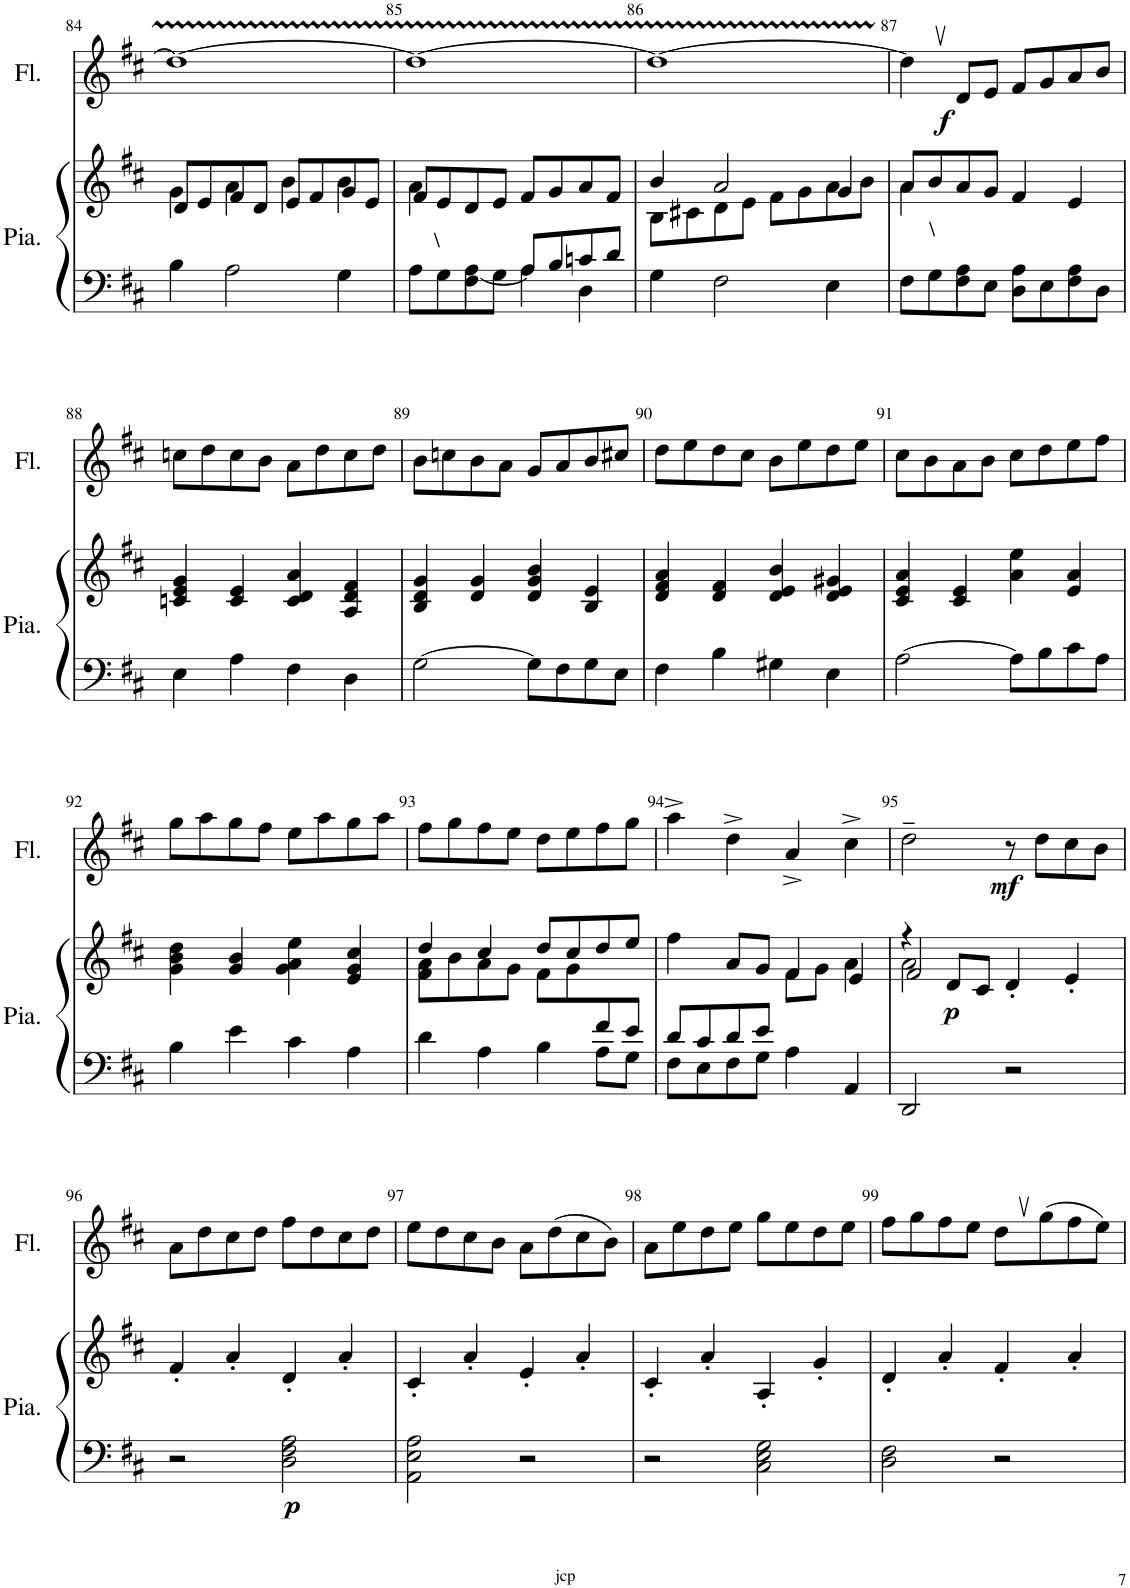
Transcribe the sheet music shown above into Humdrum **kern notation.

**kern	**kern	**dynam	**kern	**dynam
*part2	*part2	*part2	*part1	*part1
*staff3	*staff2	*staff2/3	*staff1	*staff1
*I"Piano	*	*	*I"Flûte	*
*I'Pia.	*	*	*I'Fl.	*
!!LO:PB:g=z
*clefF4	*clefG2	*	*clefG2	*
*k[f#c#]	*k[f#c#]	*	*k[f#c#]	*
*M2/2	*M2/2	*	*M2/2	*
*met(c|)	*met(c|)	*	*met(c|)	*
=84	=84	=84	=84	=84
*	*^	*	*	*
4B\	8d/L	4g\	.	1dd_	.
.	8e/	.	.	.	.
2A\	8f#/	4a\	.	.	.
.	8d/J	.	.	.	.
.	8e/L	4b\	.	.	.
.	8f#/	.	.	.	.
4G\	8g/	4b\	.	.	.
.	8e/J	.	.	.	.
=85	=85	=85	=85	=85	=85
*^	*	*	*	*	*
!	!	!LO:TX:b:t=\	!	!	!	!
4ryy	8A\L	8f#/L	4a\	.	1dd_	.
.	8G\	8e/	.	.	.	.
[4A\	8F#\	8d/	2.ryy	.	.	.
.	8G\J	8e/J	.	.	.	.
8A/L]	4A\	8f#/L	.	.	.	.
8B/	.	8g/	.	.	.	.
8cn/	4D\	8a/	.	.	.	.
8d/J	.	8f#/J	.	.	.	.
*v	*v	*	*	*	*	*
=86	=86	=86	=86	=86	=86
4G\	4b/	8B\L	.	1dd_	.
.	.	8c#X\	.	.	.
2F#\	2a/	8d\	.	.	.
.	.	8e\J	.	.	.
.	.	8f#\L	.	.	.
.	.	8g\	.	.	.
4E\	4g/	8a\	.	.	.
.	.	8b\J	.	.	.
=87	=87	=87	=87	=87	=87
*^	*	*	*	*	*
!	!	!LO:TX:b:t=\	!	!	!	!
4ryy	8F#\L	8a/L	4a\	.	4dd,\]	.
.	8G\	8b/	.	.	.	.
!	!	!	!	!	!	!LO:DY:b
4A\	8F#\	8a/	2.ryy	.	8d/L	f
.	8E\J	8g/J	.	.	8e/J	.
4A\	8D\L	4f#/	.	.	8f#/L	.
.	8E\	.	.	.	8g/	.
4A\	8F#\	4e/	.	.	8a/	.
.	8D\J	.	.	.	8b/J	.
*v	*v	*	*	*	*	*
*	*v	*v	*	*	*
!!LO:LB:g=z
=88	=88	=88	=88	=88
4E\	4cn/ 4e/ 4g/	.	8ccn\L	.
.	.	.	8dd\	.
4A\	4c/ 4e/	.	8cc\	.
.	.	.	8b\J	.
4F#\	4c/ 4d/ 4a/	.	8a\L	.
.	.	.	8dd\	.
4D\	4A/ 4d/ 4f#/	.	8cc\	.
.	.	.	8dd\J	.
=89	=89	=89	=89	=89
[2G\	4B/ 4d/ 4g/	.	8b\L	.
.	.	.	8ccn\	.
.	4d/ 4g/	.	8b\	.
.	.	.	8a\J	.
8G\L]	4d/ 4g/ 4b/	.	8g/L	.
8F#\	.	.	8a/	.
8G\	4B/ 4e/	.	8b/	.
8E\J	.	.	8cc#X/J	.
=90	=90	=90	=90	=90
4F#\	4d/ 4f#/ 4a/	.	8dd\L	.
.	.	.	8ee\	.
4B\	4d/ 4f#/	.	8dd\	.
.	.	.	8cc#\J	.
4G#X\	4d/ 4e/ 4b/	.	8b\L	.
.	.	.	8ee\	.
4E\	4d/ 4e/ 4g#X/	.	8dd\	.
.	.	.	8ee\J	.
=91	=91	=91	=91	=91
[2A\	4c#/ 4e/ 4a/	.	8cc#\L	.
.	.	.	8b\	.
.	4c#/ 4e/	.	8a\	.
.	.	.	8b\J	.
8A\L]	4a\ 4ee\	.	8cc#\L	.
8B\	.	.	8dd\	.
8c#\	4e/ 4a/	.	8ee\	.
8A\J	.	.	8ff#\J	.
!!LO:LB:g=z
=92	=92	=92	=92	=92
4B\	4g\ 4b\ 4dd\	.	8gg\L	.
.	.	.	8aa\	.
4e\	4g/ 4b/	.	8gg\	.
.	.	.	8ff#\J	.
4c#\	4g\ 4a\ 4ee\	.	8ee\L	.
.	.	.	8aa\	.
4A\	4e/ 4g/ 4cc#/	.	8gg\	.
.	.	.	8aa\J	.
=93	=93	=93	=93	=93
*^	*^	*	*	*
2.ryy	4d\	4dd/	8f#\ 8a\L	.	8ff#\L	.
.	.	.	8b\	.	8gg\	.
.	4A\	4cc#/	8a\	.	8ff#\	.
.	.	.	8g\J	.	8ee\J	.
.	4B\	8dd/L	8f#\L	.	8dd\L	.
.	.	8cc#/	8g\	.	8ee\	.
8f#/	8A\L	8dd/	4ryy	.	8ff#\	.
8e/J	8G\J	8ee/J	.	.	8gg\J	.
=94	=94	=94	=94	=94	=94	=94
8d/L	8F#\L	4ff#\	2ryy	.	4aa^\	.
8c#/	8E\	.	.	.	.	.
8d/	8F#\	8a/L	.	.	4dd^\	.
8e/J	8G\J	8g/J	.	.	.	.
4A\	2ryy	4f#/	8f#\L	.	4a^/	.
.	.	.	8g\J	.	.	.
4AA/	.	4e/	4a\	.	4cc#^\	.
*v	*v	*	*	*	*	*
=95	=95	=95	=95	=95	=95
*	*	*^	*	*	*
2DD/	4r	2a\	2f#/	.	2dd~\	.
!	!	!	!	!LO:DY:b	!	!
.	8d/L	.	.	p	.	.
.	8c#/J	.	.	.	.	.
!	!	!	!	!	!	!LO:DY:b
2r	4d'</	2ryy	2ryy	.	8r	mf
.	.	.	.	.	8dd\L	.
.	4e'</	.	.	.	8cc#\	.
.	.	.	.	.	8b\J	.
*	*v	*v	*v	*	*	*
!!LO:LB:g=z
=96	=96	=96	=96	=96
2r	4f#'/	.	8a\L	.
.	.	.	8dd\	.
.	4a'/	.	8cc#\	.
.	.	.	8dd\J	.
!	!	!LO:DY:b=2	!	!
2D\ 2F#\ 2A\	4d'/	p	8ff#\L	.
.	.	.	8dd\	.
.	4a'/	.	8cc#\	.
.	.	.	8dd\J	.
=97	=97	=97	=97	=97
2AA\ 2E\ 2A\	4c#'/	.	8ee\L	.
.	.	.	8dd\	.
.	4a'/	.	8cc#\	.
.	.	.	8b\J	.
2r	4e'/	.	8a\L	.
.	.	.	(8dd\	.
.	4a'/	.	8cc#\	.
.	.	.	8b\J)	.
=98	=98	=98	=98	=98
2r	4c#'/	.	8a\L	.
.	.	.	8ee\	.
.	4a'/	.	8dd\	.
.	.	.	8ee\J	.
2C#\ 2E\ 2G\	4A'/	.	8gg\L	.
.	.	.	8ee\	.
.	4g'/	.	8dd\	.
.	.	.	8ee\J	.
=99	=99	=99	=99	=99
2D\ 2F#\	4d'/	.	8ff#\L	.
.	.	.	8gg\	.
.	4a'/	.	8ff#\	.
.	.	.	8ee\J	.
2r	4f#'/	.	8dd,\L	.
.	.	.	(8gg\	.
.	4a'/	.	8ff#\	.
.	.	.	8ee\J)	.
=	=	=	=	=
*-	*-	*-	*-	*-
